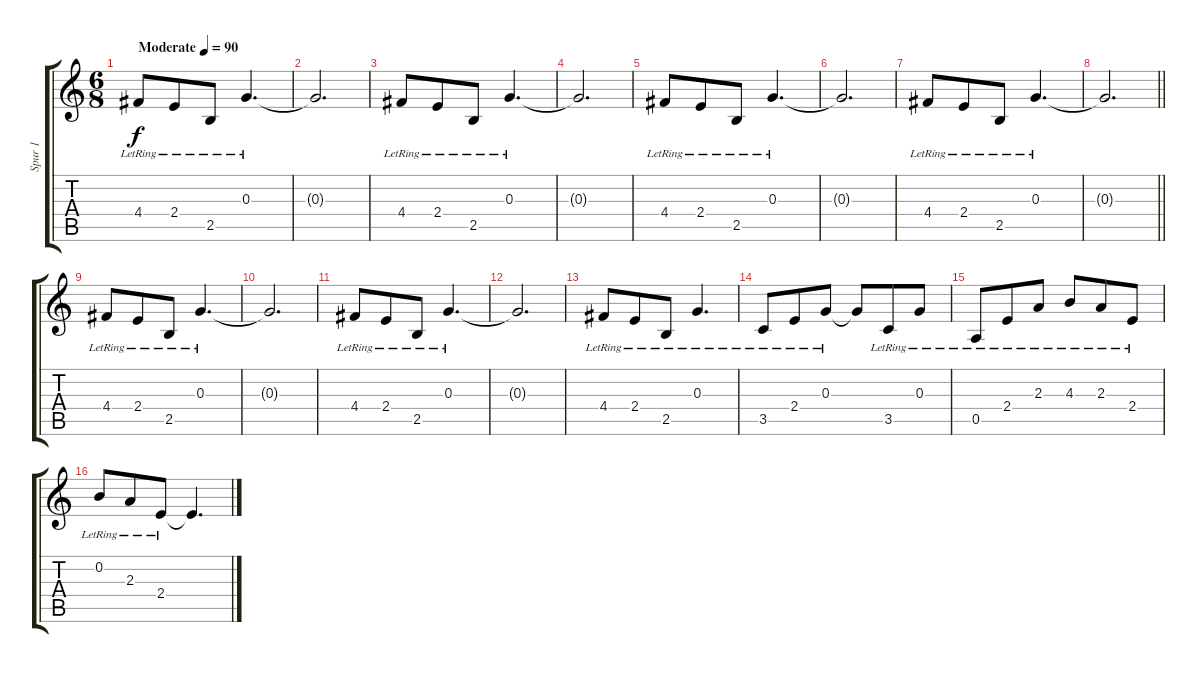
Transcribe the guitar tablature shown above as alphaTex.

\track ("Spur 1" "Spur 1") {instrument electricguitarclean}
\staff {score tabs}
\tuning (E4 B3 G3 D3 A2 E2) {hide}
\ts (6 8)
\tempo (90 "Moderate")
\clef g2
\ks c
4.4{lr}.8{dy f instrument electricguitarclean} 2.4{lr}.8 2.5{lr}.8 0.3{lr}.4{d} |
0.3{t}.2{d} |
4.4{lr}.8 2.4{lr}.8 2.5{lr}.8 0.3{lr}.4{d} |
0.3{t}.2{d} |
4.4{lr}.8 2.4{lr}.8 2.5{lr}.8 0.3{lr}.4{d} |
0.3{t}.2{d} |
4.4{lr}.8 2.4{lr}.8 2.5{lr}.8 0.3{lr}.4{d} |
\barLineRight lightlight
0.3{t}.2{d} |
4.4{lr}.8 2.4{lr}.8 2.5{lr}.8 0.3{lr}.4{d} |
0.3{t}.2{d} |
4.4{lr}.8 2.4{lr}.8 2.5{lr}.8 0.3{lr}.4{d} |
0.3{t}.2{d} |
4.4{lr}.8 2.4{lr}.8 2.5{lr}.8 0.3{lr}.4{d} |
3.5{lr}.8 2.4{lr}.8 0.3{lr}.8 0.3{t}.8 3.5{lr}.8 0.3{lr}.8 |
0.5{lr}.8 2.4{lr}.8 2.3{lr}.8 4.3{lr}.8 2.3{lr}.8 2.4{lr}.8 |
0.2{lr}.8 2.3{lr}.8 2.4{lr}.8 2.4{t}.4{d}
